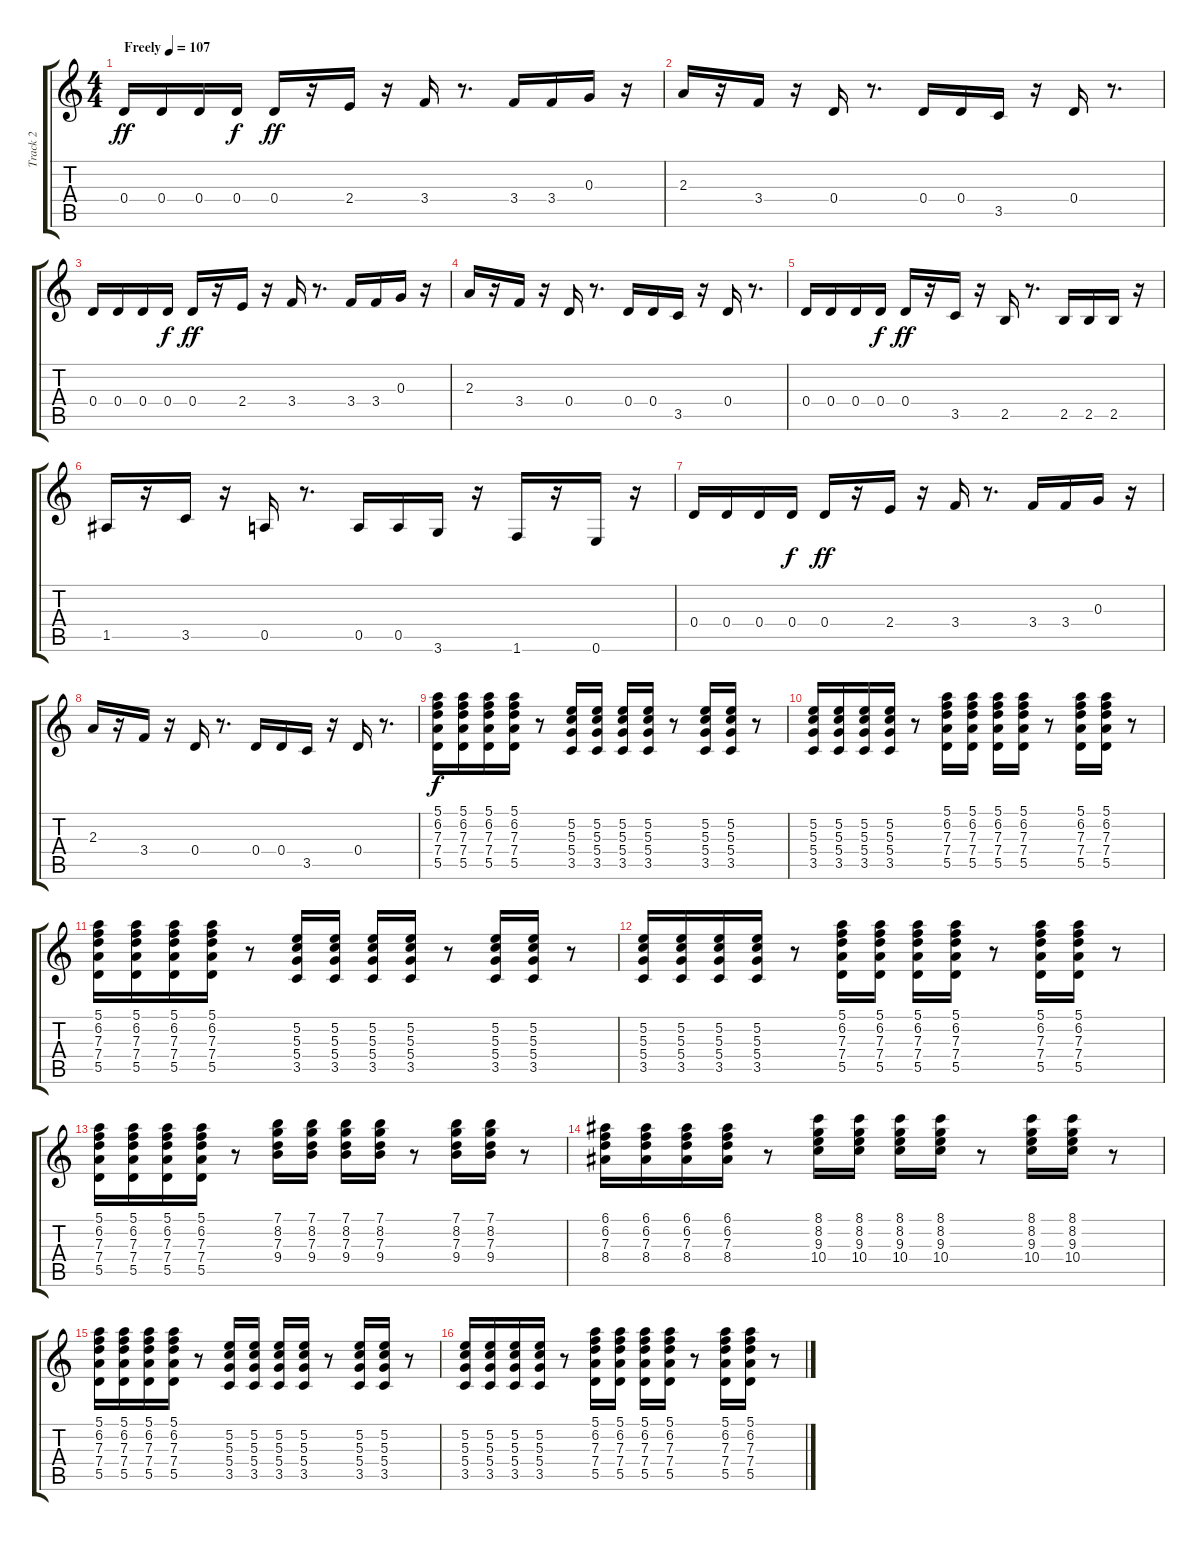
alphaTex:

\track ("Track 2" "Track 2") {instrument acousticguitarsteel}
\staff {score tabs}
\tuning (E4 B3 G3 D3 A2 E2) {hide}
\ts (4 4)
\tempo (107 "Freely")
\clef g2
\ks c
0.4.16{dy ff instrument acousticguitarsteel} 0.4.16 0.4.16 0.4.16{dy f} 0.4.16{dy ff} r.16 2.4.16 r.16 3.4.16 r.8{d} 3.4.16 3.4.16 0.3.16 r.16 |
2.3.16 r.16 3.4.16 r.16 0.4.16 r.8{d} 0.4.16 0.4.16 3.5.16 r.16 0.4.16 r.8{d} |
0.4.16 0.4.16 0.4.16 0.4.16{dy f} 0.4.16{dy ff} r.16 2.4.16 r.16 3.4.16 r.8{d} 3.4.16 3.4.16 0.3.16 r.16 |
2.3.16 r.16 3.4.16 r.16 0.4.16 r.8{d} 0.4.16 0.4.16 3.5.16 r.16 0.4.16 r.8{d} |
0.4.16 0.4.16 0.4.16 0.4.16{dy f} 0.4.16{dy ff} r.16 3.5.16 r.16 2.5.16 r.8{d} 2.5.16 2.5.16 2.5.16 r.16 |
1.5.16 r.16 3.5.16 r.16 0.5.16 r.8{d} 0.5.16 0.5.16 3.6.16 r.16 1.6.16 r.16 0.6.16 r.16 |
0.4.16 0.4.16 0.4.16 0.4.16{dy f} 0.4.16{dy ff} r.16 2.4.16 r.16 3.4.16 r.8{d} 3.4.16 3.4.16 0.3.16 r.16 |
2.3.16 r.16 3.4.16 r.16 0.4.16 r.8{d} 0.4.16 0.4.16 3.5.16 r.16 0.4.16 r.8{d} |
(5.1 6.2 7.3 7.4 5.5).16{dy f} (5.1 6.2 7.3 7.4 5.5).16 (5.1 6.2 7.3 7.4 5.5).16 (5.1 6.2 7.3 7.4 5.5).16 r.8 (5.2 5.3 5.4 3.5).16 (5.2 5.3 5.4 3.5).16 (5.2 5.3 5.4 3.5).16 (5.2 5.3 5.4 3.5).16 r.8 (5.2 5.3 5.4 3.5).16 (5.2 5.3 5.4 3.5).16 r.8 |
(5.2 5.3 5.4 3.5).16 (5.2 5.3 5.4 3.5).16 (5.2 5.3 5.4 3.5).16 (5.2 5.3 5.4 3.5).16 r.8 (5.1 6.2 7.3 7.4 5.5).16 (5.1 6.2 7.3 7.4 5.5).16 (5.1 6.2 7.3 7.4 5.5).16 (5.1 6.2 7.3 7.4 5.5).16 r.8 (5.1 6.2 7.3 7.4 5.5).16 (5.1 6.2 7.3 7.4 5.5).16 r.8 |
(5.1 6.2 7.3 7.4 5.5).16 (5.1 6.2 7.3 7.4 5.5).16 (5.1 6.2 7.3 7.4 5.5).16 (5.1 6.2 7.3 7.4 5.5).16 r.8 (5.2 5.3 5.4 3.5).16 (5.2 5.3 5.4 3.5).16 (5.2 5.3 5.4 3.5).16 (5.2 5.3 5.4 3.5).16 r.8 (5.2 5.3 5.4 3.5).16 (5.2 5.3 5.4 3.5).16 r.8 |
(5.2 5.3 5.4 3.5).16 (5.2 5.3 5.4 3.5).16 (5.2 5.3 5.4 3.5).16 (5.2 5.3 5.4 3.5).16 r.8 (5.1 6.2 7.3 7.4 5.5).16 (5.1 6.2 7.3 7.4 5.5).16 (5.1 6.2 7.3 7.4 5.5).16 (5.1 6.2 7.3 7.4 5.5).16 r.8 (5.1 6.2 7.3 7.4 5.5).16 (5.1 6.2 7.3 7.4 5.5).16 r.8 |
(5.1 6.2 7.3 7.4 5.5).16 (5.1 6.2 7.3 7.4 5.5).16 (5.1 6.2 7.3 7.4 5.5).16 (5.1 6.2 7.3 7.4 5.5).16 r.8 (7.1 8.2 7.3 9.4).16 (7.1 8.2 7.3 9.4).16 (7.1 8.2 7.3 9.4).16 (7.1 8.2 7.3 9.4).16 r.8 (7.1 8.2 7.3 9.4).16 (7.1 8.2 7.3 9.4).16 r.8 |
(6.1 6.2 7.3 8.4).16 (6.1 6.2 7.3 8.4).16 (6.1 6.2 7.3 8.4).16 (6.1 6.2 7.3 8.4).16 r.8 (8.1 8.2 9.3 10.4).16 (8.1 8.2 9.3 10.4).16 (8.1 8.2 9.3 10.4).16 (8.1 8.2 9.3 10.4).16 r.8 (8.1 8.2 9.3 10.4).16 (8.1 8.2 9.3 10.4).16 r.8 |
(5.1 6.2 7.3 7.4 5.5).16 (5.1 6.2 7.3 7.4 5.5).16 (5.1 6.2 7.3 7.4 5.5).16 (5.1 6.2 7.3 7.4 5.5).16 r.8 (5.2 5.3 5.4 3.5).16 (5.2 5.3 5.4 3.5).16 (5.2 5.3 5.4 3.5).16 (5.2 5.3 5.4 3.5).16 r.8 (5.2 5.3 5.4 3.5).16 (5.2 5.3 5.4 3.5).16 r.8 |
(5.2 5.3 5.4 3.5).16 (5.2 5.3 5.4 3.5).16 (5.2 5.3 5.4 3.5).16 (5.2 5.3 5.4 3.5).16 r.8 (5.1 6.2 7.3 7.4 5.5).16 (5.1 6.2 7.3 7.4 5.5).16 (5.1 6.2 7.3 7.4 5.5).16 (5.1 6.2 7.3 7.4 5.5).16 r.8 (5.1 6.2 7.3 7.4 5.5).16 (5.1 6.2 7.3 7.4 5.5).16 r.8
